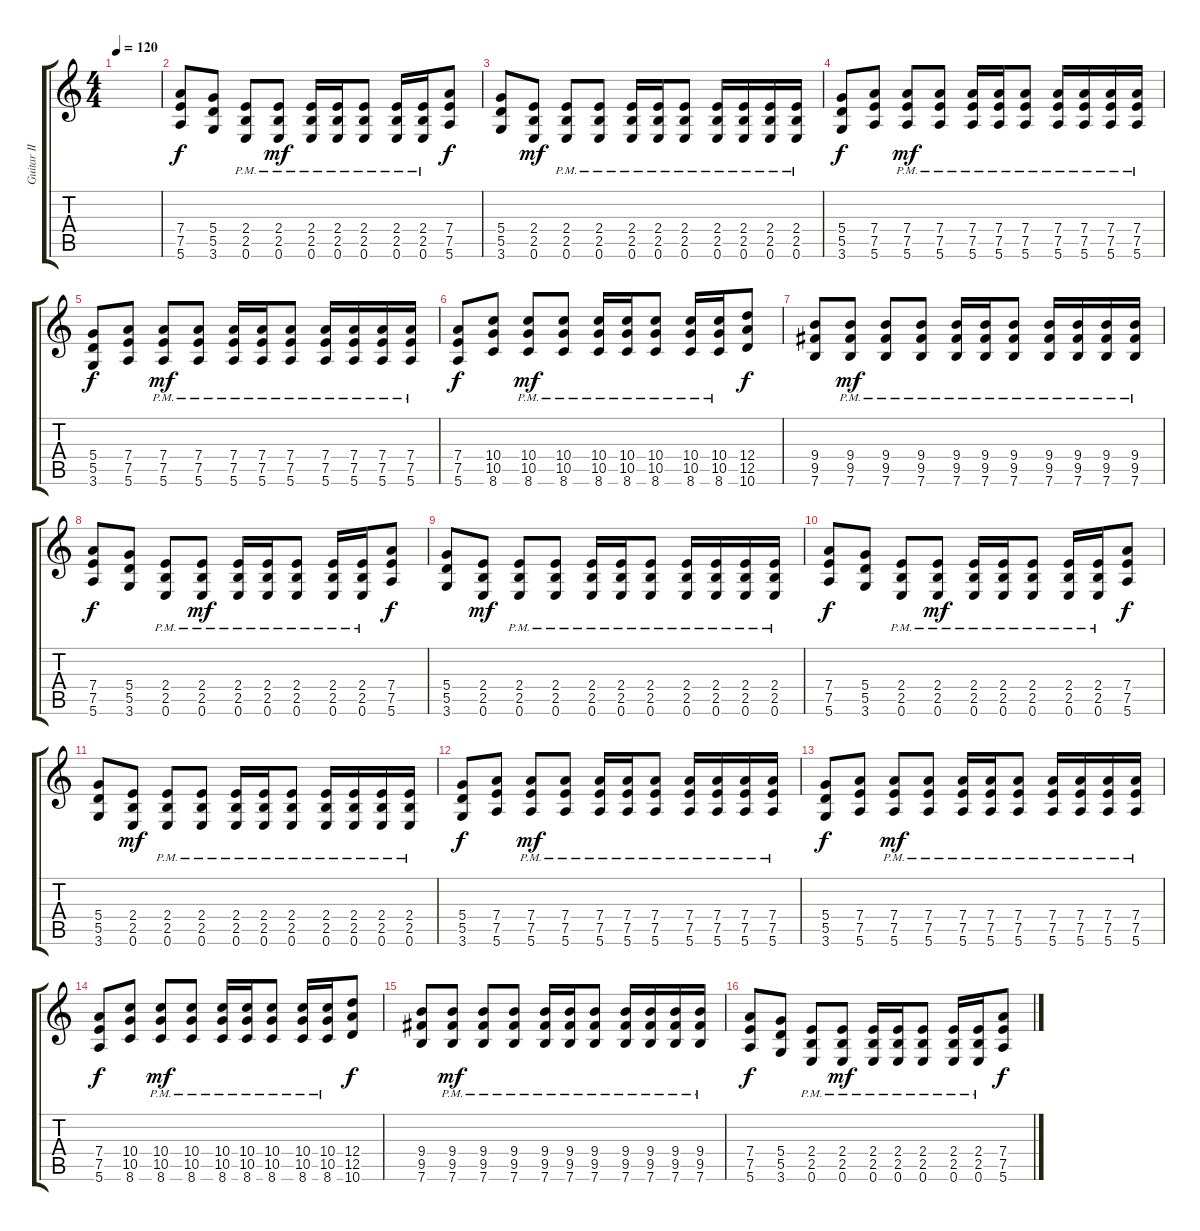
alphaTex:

\track ("Guitar II" "Guitar II") {instrument distortionguitar}
\staff {score tabs}
\tuning (E4 B3 G3 D3 A2 E2) {hide}
\ts (4 4)
\tempo 120
\clef g2
\ks c
|
(7.4 7.5 5.6).8 (5.4 5.5 3.6).8 (2.4{pm} 2.5{pm} 0.6{pm}).8 (2.4{pm} 2.5{pm} 0.6{pm}).8{dy mf} (2.4{pm} 2.5{pm} 0.6{pm}).16 (2.4{pm} 2.5{pm} 0.6{pm}).16 (2.4{pm} 2.5{pm} 0.6{pm}).8 (2.4{pm} 2.5{pm} 0.6{pm}).16 (2.4{pm} 2.5{pm} 0.6{pm}).16 (7.4 7.5 5.6).8{dy f} |
(5.4 5.5 3.6).8 (2.4 2.5 0.6).8{dy mf} (2.4{pm} 2.5{pm} 0.6{pm}).8 (2.4{pm} 2.5{pm} 0.6{pm}).8 (2.4{pm} 2.5{pm} 0.6{pm}).16 (2.4{pm} 2.5{pm} 0.6{pm}).16 (2.4{pm} 2.5{pm} 0.6{pm}).8 (2.4{pm} 2.5{pm} 0.6{pm}).16 (2.4{pm} 2.5{pm} 0.6{pm}).16 (2.4{pm} 2.5{pm} 0.6{pm}).16 (2.4{pm} 2.5{pm} 0.6{pm}).16 |
(5.4 5.5 3.6).8{dy f} (7.4 7.5 5.6).8 (7.4{pm} 7.5{pm} 5.6{pm}).8{dy mf} (7.4{pm} 7.5{pm} 5.6{pm}).8 (7.4{pm} 7.5{pm} 5.6{pm}).16 (7.4{pm} 7.5{pm} 5.6{pm}).16 (7.4{pm} 7.5{pm} 5.6{pm}).8 (7.4{pm} 7.5{pm} 5.6{pm}).16 (7.4{pm} 7.5{pm} 5.6{pm}).16 (7.4{pm} 7.5{pm} 5.6{pm}).16 (7.4{pm} 7.5{pm} 5.6{pm}).16 |
(5.4 5.5 3.6).8{dy f} (7.4 7.5 5.6).8 (7.4{pm} 7.5{pm} 5.6{pm}).8{dy mf} (7.4{pm} 7.5{pm} 5.6{pm}).8 (7.4{pm} 7.5{pm} 5.6{pm}).16 (7.4{pm} 7.5{pm} 5.6{pm}).16 (7.4{pm} 7.5{pm} 5.6{pm}).8 (7.4{pm} 7.5{pm} 5.6{pm}).16 (7.4{pm} 7.5{pm} 5.6{pm}).16 (7.4{pm} 7.5{pm} 5.6{pm}).16 (7.4{pm} 7.5{pm} 5.6{pm}).16 |
(7.4 7.5 5.6).8{dy f} (10.4 10.5 8.6).8 (10.4{pm} 10.5{pm} 8.6{pm}).8{dy mf} (10.4{pm} 10.5{pm} 8.6{pm}).8 (10.4{pm} 10.5{pm} 8.6{pm}).16 (10.4{pm} 10.5{pm} 8.6{pm}).16 (10.4{pm} 10.5{pm} 8.6{pm}).8 (10.4{pm} 10.5{pm} 8.6{pm}).16 (10.4{pm} 10.5{pm} 8.6{pm}).16 (12.4 12.5 10.6).8{dy f} |
(9.4 9.5 7.6).8 (9.4{pm} 9.5{pm} 7.6{pm}).8{dy mf} (9.4{pm} 9.5{pm} 7.6{pm}).8 (9.4{pm} 9.5{pm} 7.6{pm}).8 (9.4{pm} 9.5{pm} 7.6{pm}).16 (9.4{pm} 9.5{pm} 7.6{pm}).16 (9.4 9.5{pm} 7.6{pm}).8 (9.4{pm} 9.5{pm} 7.6{pm}).16 (9.4{pm} 9.5{pm} 7.6{pm}).16 (9.4{pm} 9.5{pm} 7.6{pm}).16 (9.4{pm} 9.5{pm} 7.6{pm}).16 |
(7.4 7.5 5.6).8{dy f} (5.4 5.5 3.6).8 (2.4{pm} 2.5{pm} 0.6{pm}).8 (2.4{pm} 2.5{pm} 0.6{pm}).8{dy mf} (2.4{pm} 2.5{pm} 0.6{pm}).16 (2.4{pm} 2.5{pm} 0.6{pm}).16 (2.4{pm} 2.5{pm} 0.6{pm}).8 (2.4{pm} 2.5{pm} 0.6{pm}).16 (2.4{pm} 2.5{pm} 0.6{pm}).16 (7.4 7.5 5.6).8{dy f} |
(5.4 5.5 3.6).8 (2.4 2.5 0.6).8{dy mf} (2.4{pm} 2.5{pm} 0.6{pm}).8 (2.4{pm} 2.5{pm} 0.6{pm}).8 (2.4{pm} 2.5{pm} 0.6{pm}).16 (2.4{pm} 2.5{pm} 0.6{pm}).16 (2.4{pm} 2.5{pm} 0.6{pm}).8 (2.4{pm} 2.5{pm} 0.6{pm}).16 (2.4{pm} 2.5{pm} 0.6{pm}).16 (2.4{pm} 2.5{pm} 0.6{pm}).16 (2.4{pm} 2.5{pm} 0.6{pm}).16 |
(7.4 7.5 5.6).8{dy f} (5.4 5.5 3.6).8 (2.4{pm} 2.5{pm} 0.6{pm}).8 (2.4{pm} 2.5{pm} 0.6{pm}).8{dy mf} (2.4{pm} 2.5{pm} 0.6{pm}).16 (2.4{pm} 2.5{pm} 0.6{pm}).16 (2.4{pm} 2.5{pm} 0.6{pm}).8 (2.4{pm} 2.5{pm} 0.6{pm}).16 (2.4{pm} 2.5{pm} 0.6{pm}).16 (7.4 7.5 5.6).8{dy f} |
(5.4 5.5 3.6).8 (2.4 2.5 0.6).8{dy mf} (2.4{pm} 2.5{pm} 0.6{pm}).8 (2.4{pm} 2.5{pm} 0.6{pm}).8 (2.4{pm} 2.5{pm} 0.6{pm}).16 (2.4{pm} 2.5{pm} 0.6{pm}).16 (2.4{pm} 2.5{pm} 0.6{pm}).8 (2.4{pm} 2.5{pm} 0.6{pm}).16 (2.4{pm} 2.5{pm} 0.6{pm}).16 (2.4{pm} 2.5{pm} 0.6{pm}).16 (2.4{pm} 2.5{pm} 0.6{pm}).16 |
(5.4 5.5 3.6).8{dy f} (7.4 7.5 5.6).8 (7.4{pm} 7.5{pm} 5.6{pm}).8{dy mf} (7.4{pm} 7.5{pm} 5.6{pm}).8 (7.4{pm} 7.5{pm} 5.6{pm}).16 (7.4{pm} 7.5{pm} 5.6{pm}).16 (7.4{pm} 7.5{pm} 5.6{pm}).8 (7.4{pm} 7.5{pm} 5.6{pm}).16 (7.4{pm} 7.5{pm} 5.6{pm}).16 (7.4{pm} 7.5{pm} 5.6{pm}).16 (7.4{pm} 7.5{pm} 5.6{pm}).16 |
(5.4 5.5 3.6).8{dy f} (7.4 7.5 5.6).8 (7.4{pm} 7.5{pm} 5.6{pm}).8{dy mf} (7.4{pm} 7.5{pm} 5.6{pm}).8 (7.4{pm} 7.5{pm} 5.6{pm}).16 (7.4{pm} 7.5{pm} 5.6{pm}).16 (7.4{pm} 7.5{pm} 5.6{pm}).8 (7.4{pm} 7.5{pm} 5.6{pm}).16 (7.4{pm} 7.5{pm} 5.6{pm}).16 (7.4{pm} 7.5{pm} 5.6{pm}).16 (7.4{pm} 7.5{pm} 5.6{pm}).16 |
(7.4 7.5 5.6).8{dy f} (10.4 10.5 8.6).8 (10.4{pm} 10.5{pm} 8.6{pm}).8{dy mf} (10.4{pm} 10.5{pm} 8.6{pm}).8 (10.4{pm} 10.5{pm} 8.6{pm}).16 (10.4{pm} 10.5{pm} 8.6{pm}).16 (10.4{pm} 10.5{pm} 8.6{pm}).8 (10.4{pm} 10.5{pm} 8.6{pm}).16 (10.4{pm} 10.5{pm} 8.6{pm}).16 (12.4 12.5 10.6).8{dy f} |
(9.4 9.5 7.6).8 (9.4{pm} 9.5{pm} 7.6{pm}).8{dy mf} (9.4{pm} 9.5{pm} 7.6{pm}).8 (9.4{pm} 9.5{pm} 7.6{pm}).8 (9.4{pm} 9.5{pm} 7.6{pm}).16 (9.4{pm} 9.5{pm} 7.6{pm}).16 (9.4 9.5{pm} 7.6{pm}).8 (9.4{pm} 9.5{pm} 7.6{pm}).16 (9.4{pm} 9.5{pm} 7.6{pm}).16 (9.4{pm} 9.5{pm} 7.6{pm}).16 (9.4{pm} 9.5{pm} 7.6{pm}).16 |
(7.4 7.5 5.6).8{dy f} (5.4 5.5 3.6).8 (2.4{pm} 2.5{pm} 0.6{pm}).8 (2.4{pm} 2.5{pm} 0.6{pm}).8{dy mf} (2.4{pm} 2.5{pm} 0.6{pm}).16 (2.4{pm} 2.5{pm} 0.6{pm}).16 (2.4{pm} 2.5{pm} 0.6{pm}).8 (2.4{pm} 2.5{pm} 0.6{pm}).16 (2.4{pm} 2.5{pm} 0.6{pm}).16 (7.4 7.5 5.6).8{dy f}
